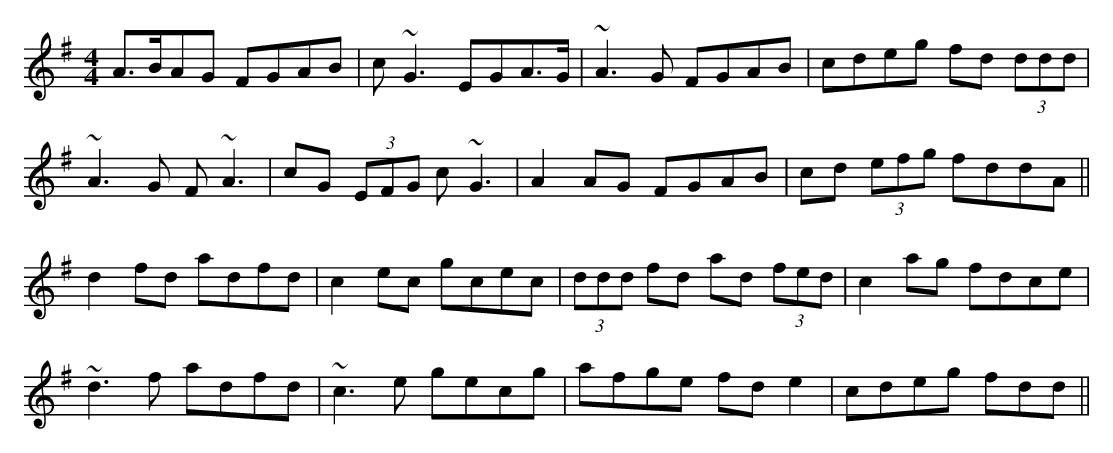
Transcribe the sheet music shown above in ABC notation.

X:1
M:4/4
K:Dmix
A>BAG FGAB|c ~G3 EGA>G|~A3 G FGAB|cdeg fd (3ddd|
~A3 G F ~A3|cG (3EFG c ~G3|A2 AG FGAB|cd (3efg fddA||
d2 fd adfd|c2 ec gcec|(3ddd fd ad (3fed|c2 ag fdce|
~d3 f adfd|~c3 e gecg|afge fd e2|cdeg fdd||
